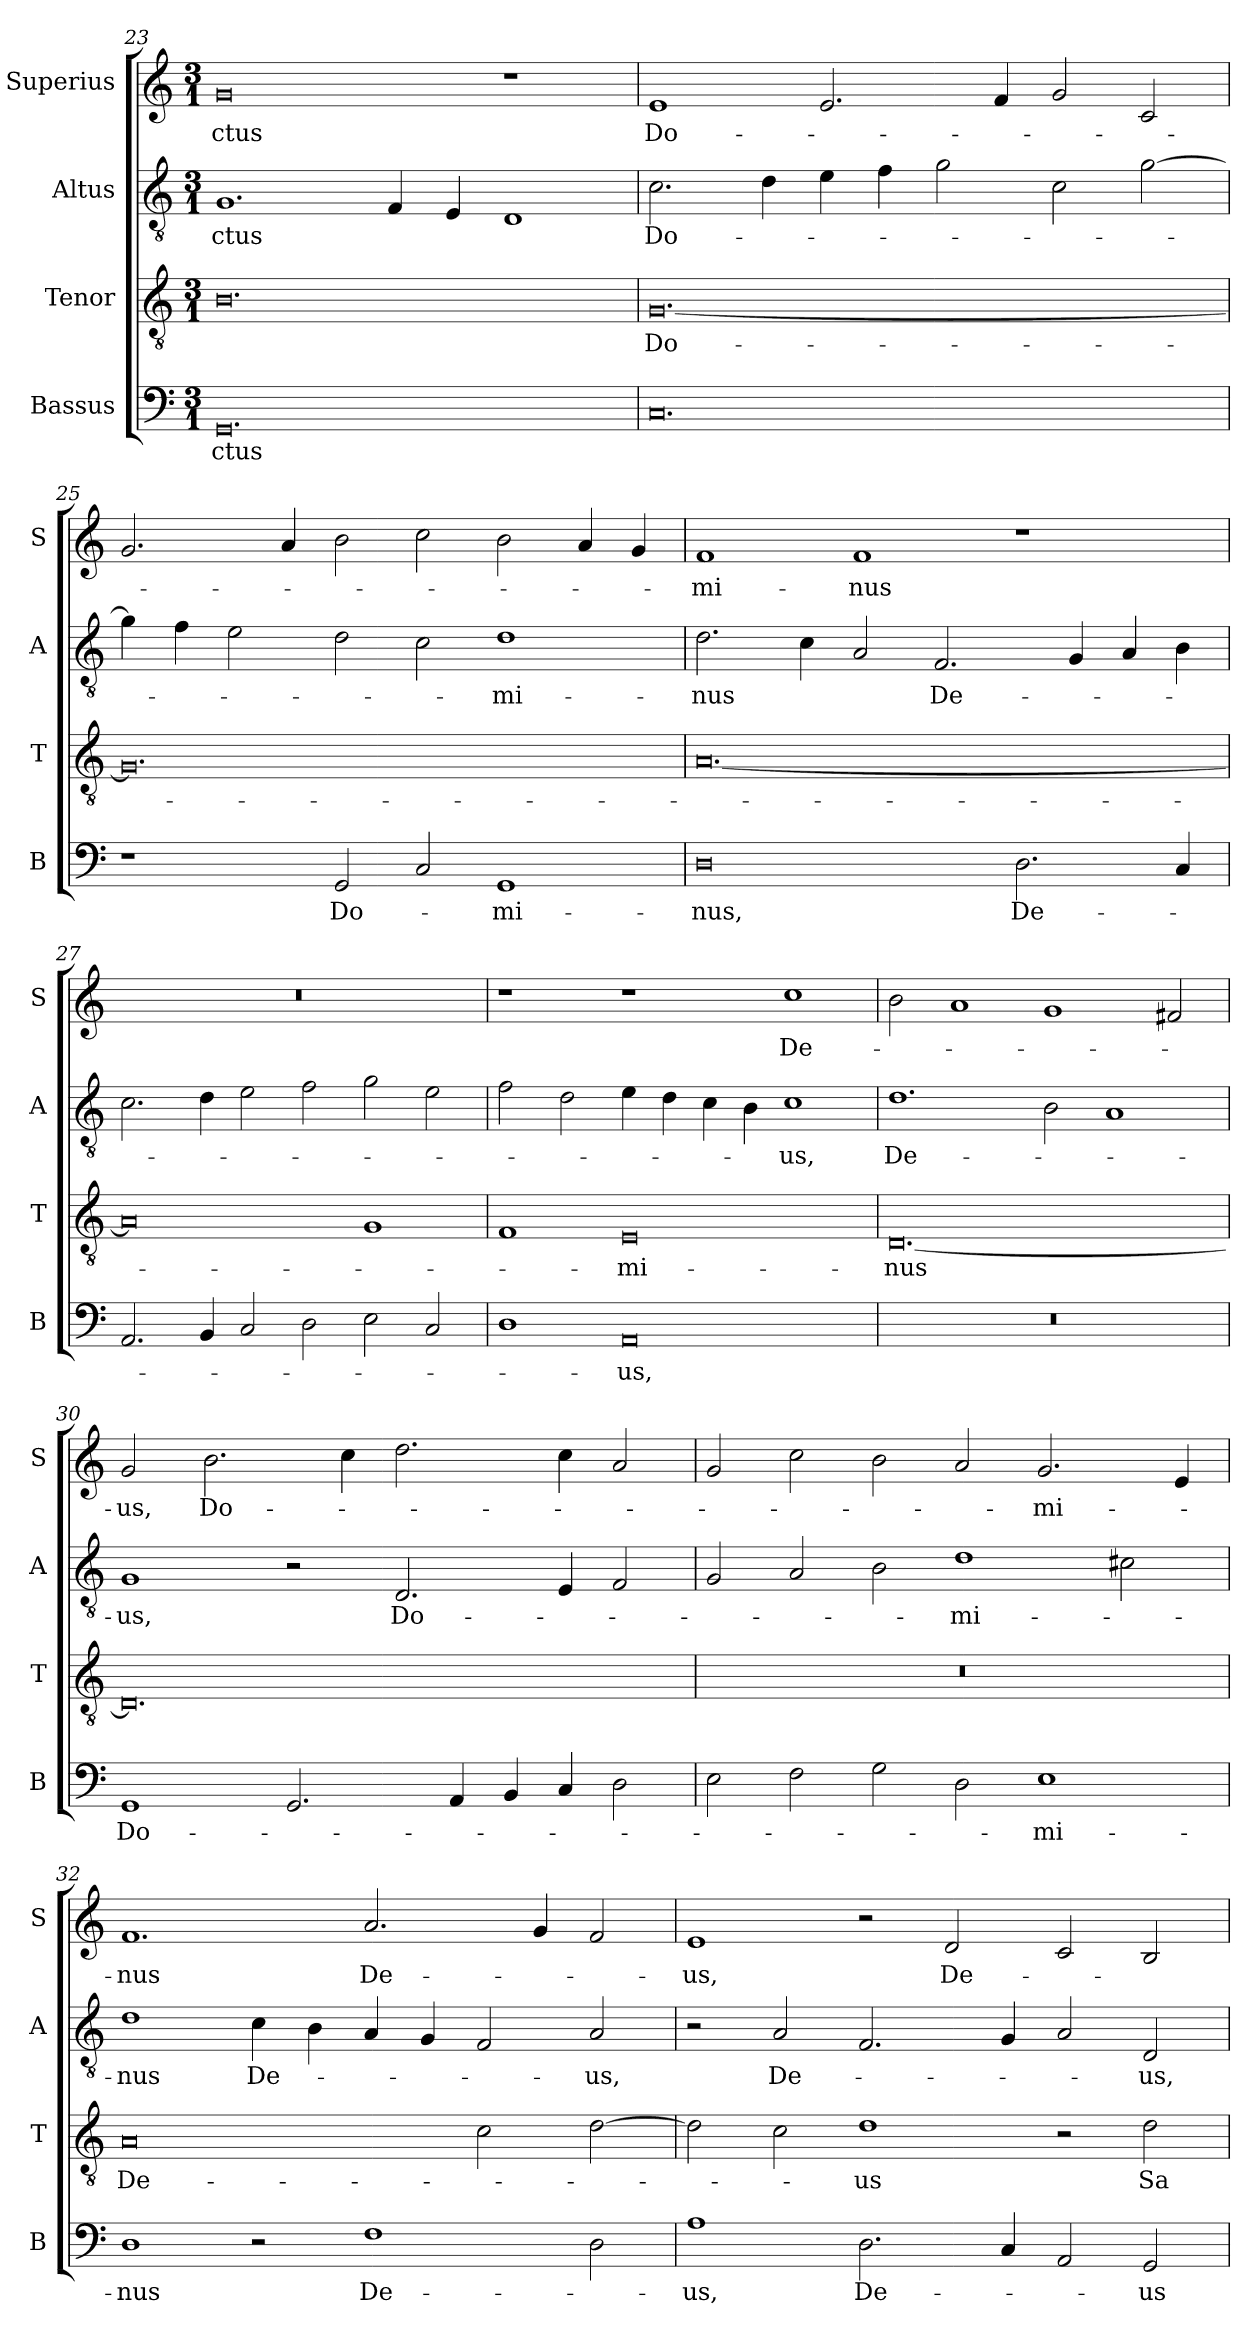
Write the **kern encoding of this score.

**kern	**text	**kern	**text	**kern	**text	**kern	**text
*part4	*part4	*part3	*part3	*part2	*part2	*part1	*part1
*staff4	*staff4	*staff3	*staff3	*staff2	*staff2	*staff1	*staff1
*I"Bassus	*	*I"Tenor	*	*I"Altus	*	*I"Superius	*
*I'B	*	*I'T	*	*I'A	*	*I'S	*
*clefF4	*	*clefGv2	*	*clefGv2	*	*clefG2	*
*k[]	*	*k[]	*	*k[]	*	*k[]	*
*M3/1	*	*M3/1	*	*M3/1	*	*M3/1	*
=23	=23	=23	=23	=23	=23	=23	=23
!	!	!	!	!	!LO:LY:i	!	!LO:LY:i
0.GG	-ctus	0.B	.	1.G	-ctus	0g	-ctus
.	.	.	.	4F	.	.	.
.	.	.	.	4E	.	.	.
.	.	.	.	1D	.	1r	.
=24	=24	=24	=24	=24	=24	=24	=24
!	!	!	!LO:LY:i	!	!LO:LY:i	!	!LO:LY:i
0.C	.	[0.G	Do-	2.c	Do-	1e	Do-
.	.	.	.	4d	.	.	.
.	.	.	.	4e	.	2.e	.
.	.	.	.	4f	.	.	.
.	.	.	.	2g	.	.	.
.	.	.	.	.	.	4f	.
.	.	.	.	2c	.	2g	.
.	.	.	.	[2g	.	2c	.
=25	=25	=25	=25	=25	=25	=25	=25
1r	.	0.G]	.	4g]	.	2.g	.
.	.	.	.	4f	.	.	.
.	.	.	.	2e	.	.	.
.	.	.	.	.	.	4a	.
!	!LO:LY:i	!	!	!	!	!	!
2GG	Do-	.	.	2d	.	2b	.
2C	.	.	.	2c	.	2cc	.
!	!LO:LY:i	!	!	!	!LO:LY:i	!	!
1GG	-mi-	.	.	1d	-mi-	2b	.
.	.	.	.	.	.	4a	.
.	.	.	.	.	.	4g	.
=26	=26	=26	=26	=26	=26	=26	=26
!	!LO:LY:i	!	!	!	!LO:LY:i	!	!LO:LY:i
0D	-nus,	[0.A	.	2.d	-nus	1f	-mi-
.	.	.	.	4c	.	.	.
!	!	!	!	!	!	!	!LO:LY:i
.	.	.	.	2A	.	1f	-nus
!	!	!	!	!	!LO:LY:i	!	!
.	.	.	.	2.F	De-	.	.
!	!LO:LY:i	!	!	!	!	!	!
2.D	De-	.	.	.	.	1r	.
.	.	.	.	4G	.	.	.
.	.	.	.	4A	.	.	.
4C	.	.	.	4B	.	.	.
=27	=27	=27	=27	=27	=27	=27	=27
2.AA	.	0A]	.	2.c	.	0.r	.
4BB	.	.	.	4d	.	.	.
2C	.	.	.	2e	.	.	.
2D	.	.	.	2f	.	.	.
2E	.	1G	.	2g	.	.	.
2C	.	.	.	2e	.	.	.
=28	=28	=28	=28	=28	=28	=28	=28
1D	.	1F	.	2f	.	1r	.
.	.	.	.	2d	.	.	.
!	!LO:LY:i	!	!LO:LY:i	!	!	!	!
0AA	-us,	0E	-mi-	4e	.	1r	.
.	.	.	.	4d	.	.	.
.	.	.	.	4c	.	.	.
.	.	.	.	4B	.	.	.
!	!	!	!	!	!LO:LY:i	!	!LO:LY:i
.	.	.	.	1c	-us,	1cc	De-
=29	=29	=29	=29	=29	=29	=29	=29
!	!	!	!LO:LY:i	!	!LO:LY:i	!	!
0.r	.	[0.D	-nus	1.d	De-	2b	.
.	.	.	.	.	.	1a	.
.	.	.	.	2B	.	1g	.
.	.	.	.	1A	.	.	.
.	.	.	.	.	.	2f#X	.
=30	=30	=30	=30	=30	=30	=30	=30
!	!	!	!	!	!LO:LY:i	!	!LO:LY:i
1GG	Do-	0.D]	.	1G	-us,	2g	-us,
.	.	.	.	.	.	2.b	Do-
2.GG	.	.	.	2r	.	.	.
.	.	.	.	.	.	4cc	.
!	!	!	!	!	!LO:LY:i	!	!
.	.	.	.	2.D	Do-	2.dd	.
4AA	.	.	.	.	.	.	.
4BB	.	.	.	.	.	.	.
4C	.	.	.	4E	.	4cc	.
2D	.	.	.	2F	.	2a	.
=31	=31	=31	=31	=31	=31	=31	=31
2E	.	0.r	.	2G	.	2g	.
2F	.	.	.	2A	.	2cc	.
2G	.	.	.	2B	.	2b	.
!	!	!	!	!	!LO:LY:i	!	!
2D	.	.	.	1d	-mi-	2a	.
1E	-mi-	.	.	.	.	2.g	-mi-
.	.	.	.	2c#X	.	.	.
.	.	.	.	.	.	4e	.
=32	=32	=32	=32	=32	=32	=32	=32
!	!	!	!LO:LY:i	!	!LO:LY:i	!	!
1D	-nus	0A	De-	1d	-nus	1.f	-nus
!	!	!	!	!	!LO:LY:i	!	!
2r	.	.	.	4c	De-	.	.
.	.	.	.	4B	.	.	.
1F	De-	.	.	4A	.	2.a	De-
.	.	.	.	4G	.	.	.
.	.	2c	.	2F	.	.	.
.	.	.	.	.	.	4g	.
!	!	!	!	!	!LO:LY:i	!	!
2D	.	[2d	.	2A	-us,	2f	.
=33	=33	=33	=33	=33	=33	=33	=33
1A	-us,	2d]	.	2r	.	1e	-us,
!	!	!	!	!	!LO:LY:i	!	!
.	.	2c	.	2A	De-	.	.
!	!LO:LY:i	!	!LO:LY:i	!	!	!	!
2.D	De-	1d	-us	2.F	.	2r	.
!	!	!	!	!	!	!	!LO:LY:i
.	.	.	.	.	.	2d	De-
4C	.	.	.	4G	.	.	.
2AA	.	2r	.	2A	.	2c	.
!	!LO:LY:i	!	!LO:LY:i	!	!LO:LY:i	!	!
2GG	-us	2d	Sa-	2D	-us,	2B	.
=	=	=	=	=	=	=	=
*-	*-	*-	*-	*-	*-	*-	*-
